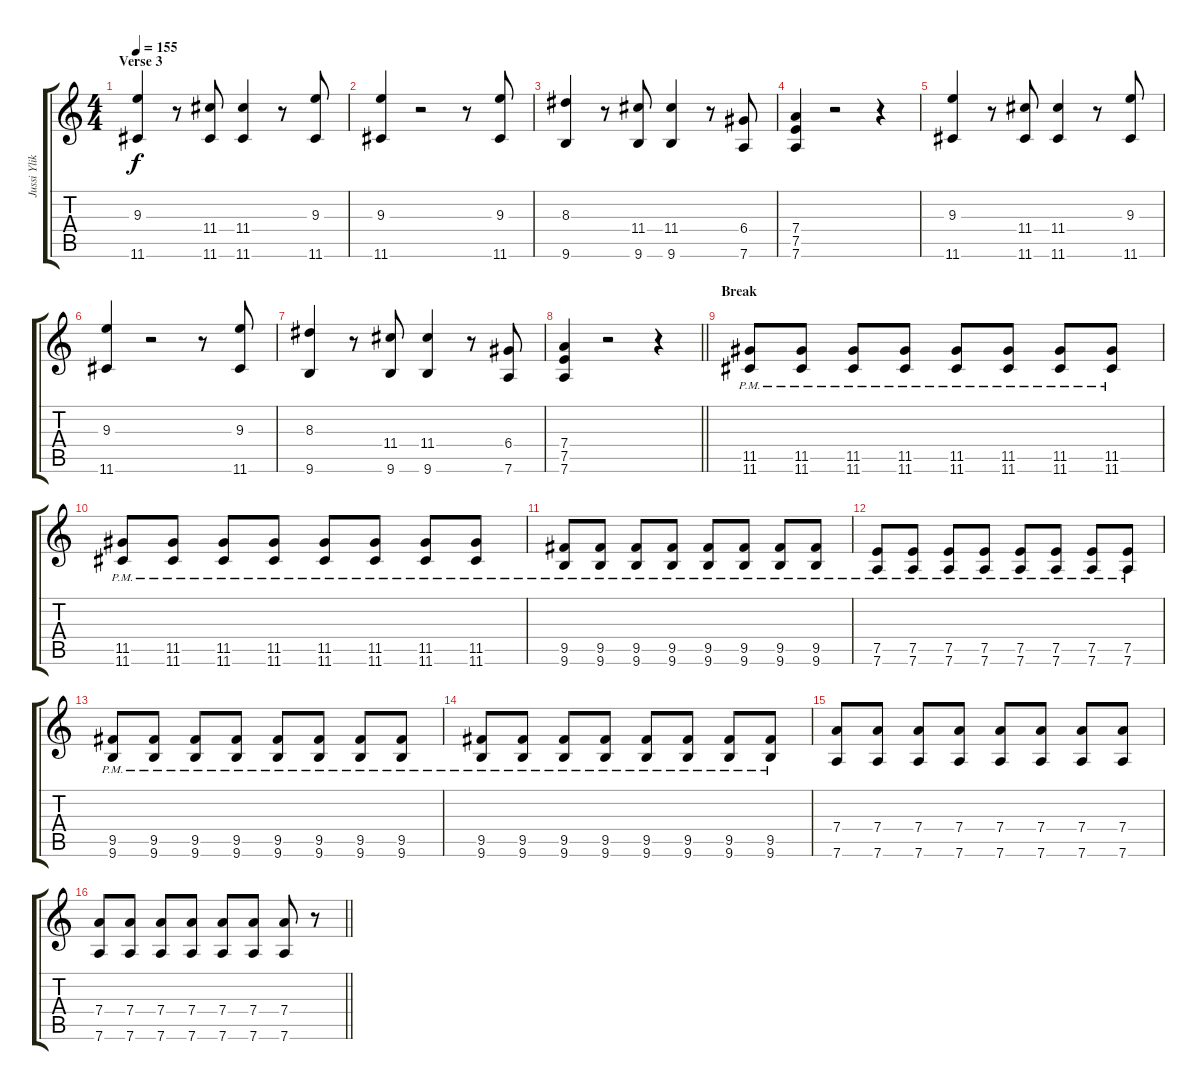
\track ("Jussi Ylikoski - Guitar" "Jussi Ylik") {instrument distortionguitar}
\staff {score tabs}
\tuning (E4 B3 G3 D3 A2 D2) {hide}
\ts (4 4)
\section ("" "Verse 3")
\tempo 155
\clef g2
\ks c
(9.3 11.6).4{dy f volume 12 balance 2} r.8 (11.4 11.6).8 (11.4 11.6).4 r.8 (9.3 11.6).8 |
(9.3 11.6).4 r.2 r.8 (9.3 11.6).8 |
(8.3 9.6).4 r.8 (11.4 9.6).8 (11.4 9.6).4 r.8 (6.4 7.6).8 |
(7.4 7.5 7.6).4 r.2 r.4 |
(9.3 11.6).4 r.8 (11.4 11.6).8 (11.4 11.6).4 r.8 (9.3 11.6).8 |
(9.3 11.6).4 r.2 r.8 (9.3 11.6).8 |
(8.3 9.6).4 r.8 (11.4 9.6).8 (11.4 9.6).4 r.8 (6.4 7.6).8 |
\barLineRight lightlight
(7.4 7.5 7.6).4 r.2 r.4 |
\section ("" "Break")
(11.5{pm} 11.6{pm}).8{volume 14 balance 6} (11.5{pm} 11.6{pm}).8 (11.5{pm} 11.6{pm}).8 (11.5{pm} 11.6{pm}).8 (11.5{pm} 11.6{pm}).8 (11.5{pm} 11.6{pm}).8 (11.5{pm} 11.6{pm}).8 (11.5{pm} 11.6{pm}).8 |
(11.5{pm} 11.6{pm}).8 (11.5{pm} 11.6{pm}).8 (11.5{pm} 11.6{pm}).8 (11.5{pm} 11.6{pm}).8 (11.5{pm} 11.6{pm}).8 (11.5{pm} 11.6{pm}).8 (11.5{pm} 11.6{pm}).8 (11.5{pm} 11.6{pm}).8 |
(9.5{pm} 9.6{pm}).8 (9.5{pm} 9.6{pm}).8 (9.5{pm} 9.6{pm}).8 (9.5{pm} 9.6{pm}).8 (9.5{pm} 9.6{pm}).8 (9.5{pm} 9.6{pm}).8 (9.5{pm} 9.6{pm}).8 (9.5{pm} 9.6{pm}).8 |
(7.5{pm} 7.6{pm}).8 (7.5{pm} 7.6{pm}).8 (7.5{pm} 7.6{pm}).8 (7.5{pm} 7.6{pm}).8 (7.5{pm} 7.6{pm}).8 (7.5{pm} 7.6{pm}).8 (7.5{pm} 7.6{pm}).8 (7.5{pm} 7.6{pm}).8 |
(9.5{pm} 9.6{pm}).8 (9.5{pm} 9.6{pm}).8 (9.5{pm} 9.6{pm}).8 (9.5{pm} 9.6{pm}).8 (9.5{pm} 9.6{pm}).8 (9.5{pm} 9.6{pm}).8 (9.5{pm} 9.6{pm}).8 (9.5{pm} 9.6{pm}).8 |
(9.5{pm} 9.6{pm}).8 (9.5{pm} 9.6{pm}).8 (9.5{pm} 9.6{pm}).8 (9.5{pm} 9.6{pm}).8 (9.5{pm} 9.6{pm}).8 (9.5{pm} 9.6{pm}).8 (9.5{pm} 9.6{pm}).8 (9.5{pm} 9.6{pm}).8 |
(7.4 7.6).8 (7.4 7.6).8 (7.4 7.6).8 (7.4 7.6).8 (7.4 7.6).8 (7.4 7.6).8 (7.4 7.6).8 (7.4 7.6).8 |
\barLineRight lightlight
(7.4 7.6).8 (7.4 7.6).8 (7.4 7.6).8 (7.4 7.6).8 (7.4 7.6).8 (7.4 7.6).8 (7.4 7.6).8 r.8
